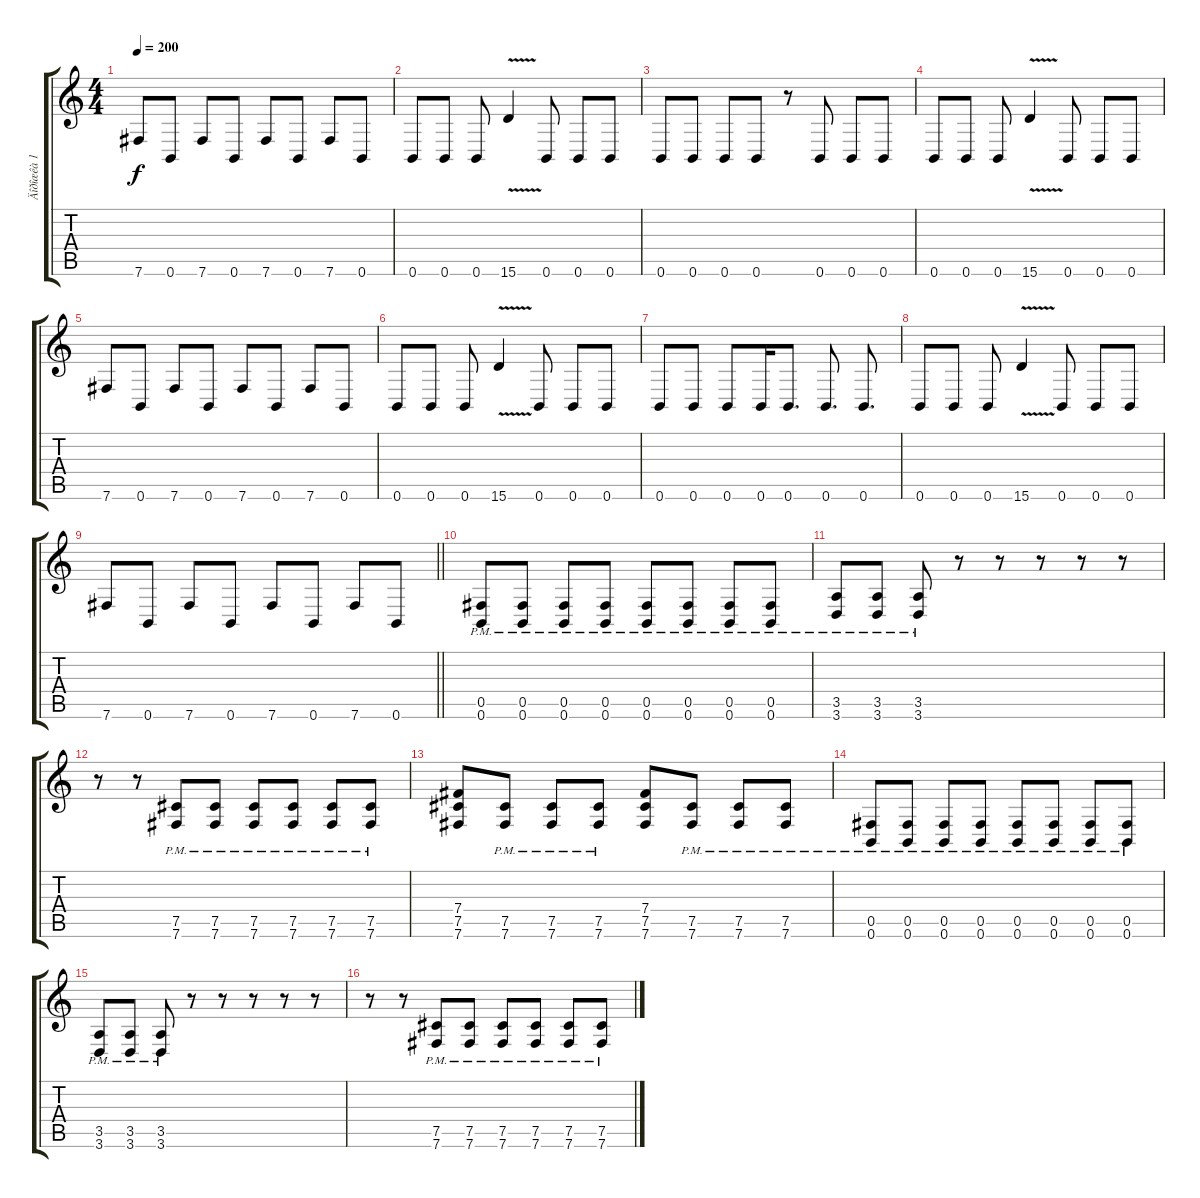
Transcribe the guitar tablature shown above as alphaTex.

\track ("Äîðîæêà 1" "Äîðîæêà 1") {instrument distortionguitar}
\staff {score tabs}
\tuning (Db4 Ab3 E3 B2 Gb2 B1) {hide}
\ts (4 4)
\tempo 200
\clef g2
\ks c
7.6.8{dy f} 0.6.8 7.6.8 0.6.8 7.6.8 0.6.8 7.6.8 0.6.8 |
0.6.8 0.6.8 0.6.8 15.6{v}.4 0.6.8 0.6.8 0.6.8 |
0.6.8 0.6.8 0.6.8 0.6.8 r.8 0.6.8 0.6.8 0.6.8 |
0.6.8 0.6.8 0.6.8 15.6{v}.4 0.6.8 0.6.8 0.6.8 |
7.6.8 0.6.8 7.6.8 0.6.8 7.6.8 0.6.8 7.6.8 0.6.8 |
0.6.8 0.6.8 0.6.8 15.6{v}.4 0.6.8 0.6.8 0.6.8 |
0.6.8 0.6.8 0.6.8 0.6.16 0.6.8{d} 0.6.8{d} 0.6.8{d} |
0.6.8 0.6.8 0.6.8 15.6{v}.4 0.6.8 0.6.8 0.6.8 |
\barLineRight lightlight
7.6.8 0.6.8 7.6.8 0.6.8 7.6.8 0.6.8 7.6.8 0.6.8 |
(0.5{pm} 0.6{pm}).8 (0.5{pm} 0.6{pm}).8 (0.5{pm} 0.6{pm}).8 (0.5{pm} 0.6{pm}).8 (0.5{pm} 0.6{pm}).8 (0.5{pm} 0.6{pm}).8 (0.5{pm} 0.6{pm}).8 (0.5{pm} 0.6{pm}).8 |
(3.5{pm} 3.6{pm}).8 (3.5{pm} 3.6{pm}).8 (3.5{pm} 3.6{pm}).8 r.8 r.8 r.8 r.8 r.8 |
r.8 r.8 (7.5{pm} 7.6{pm}).8 (7.5{pm} 7.6{pm}).8 (7.5{pm} 7.6{pm}).8 (7.5{pm} 7.6{pm}).8 (7.5{pm} 7.6{pm}).8 (7.5{pm} 7.6{pm}).8 |
(7.4 7.5 7.6).8 (7.5{pm} 7.6{pm}).8 (7.5{pm} 7.6{pm}).8 (7.5{pm} 7.6{pm}).8 (7.4 7.5 7.6).8 (7.5{pm} 7.6{pm}).8 (7.5{pm} 7.6{pm}).8 (7.5{pm} 7.6{pm}).8 |
(0.5{pm} 0.6{pm}).8 (0.5{pm} 0.6{pm}).8 (0.5{pm} 0.6{pm}).8 (0.5{pm} 0.6{pm}).8 (0.5{pm} 0.6{pm}).8 (0.5{pm} 0.6{pm}).8 (0.5{pm} 0.6{pm}).8 (0.5{pm} 0.6{pm}).8 |
(3.5{pm} 3.6{pm}).8 (3.5{pm} 3.6{pm}).8 (3.5{pm} 3.6{pm}).8 r.8 r.8 r.8 r.8 r.8 |
r.8 r.8 (7.5{pm} 7.6{pm}).8 (7.5{pm} 7.6{pm}).8 (7.5{pm} 7.6{pm}).8 (7.5{pm} 7.6{pm}).8 (7.5{pm} 7.6{pm}).8 (7.5{pm} 7.6{pm}).8
